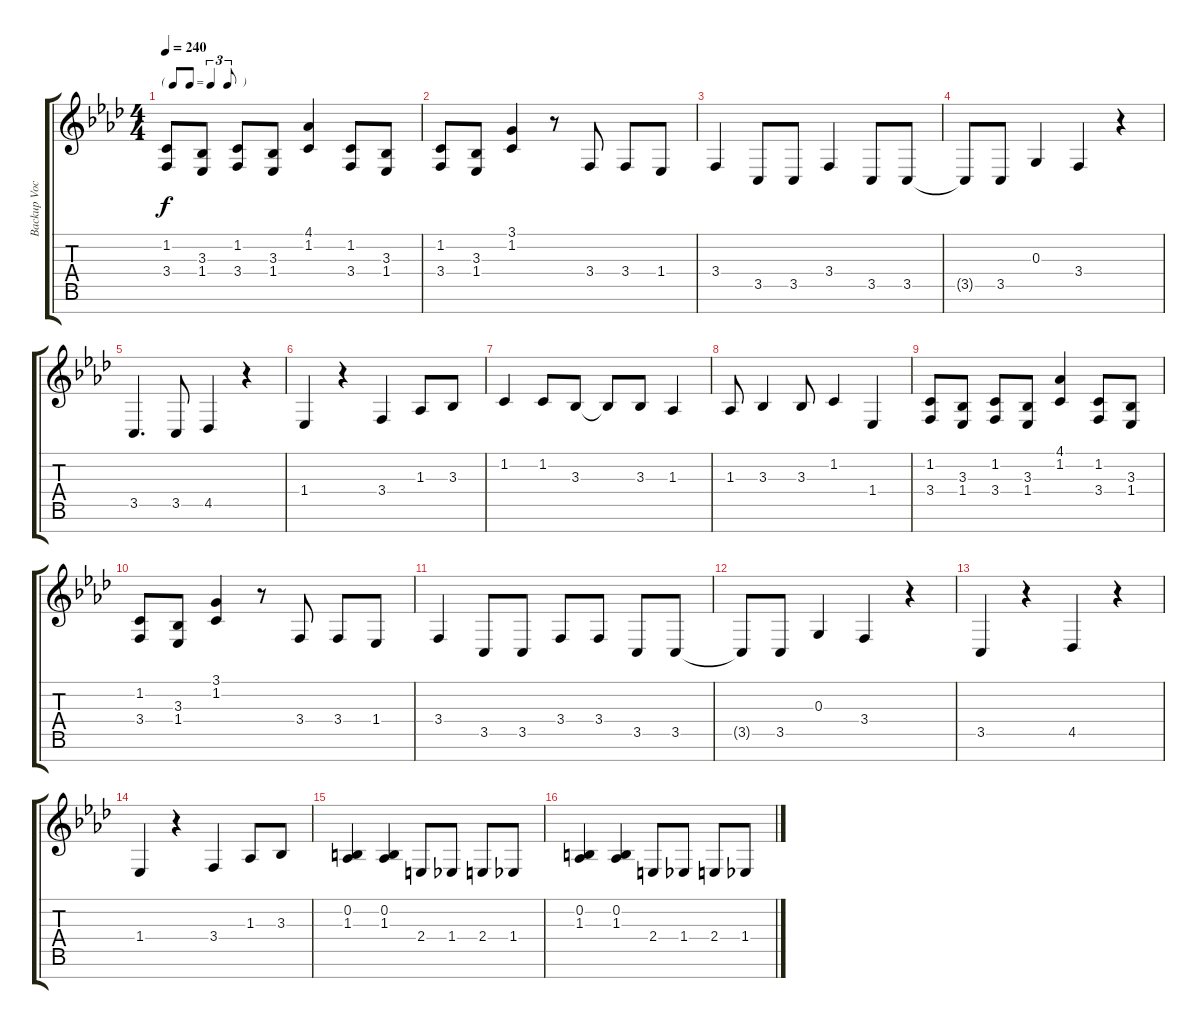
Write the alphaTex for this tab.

\track ("Backup Vocals" "Backup Voc") {instrument altosax}
\staff {score tabs}
\tuning (E4 B3 G3 D3 A2 E2 B1) {hide}
\ts (4 4)
\tf triplet8th
\tempo 240
\clef g2
\ks ab
(1.2 3.4).8{dy f} (3.3 1.4).8 (1.2 3.4).8 (3.3 1.4).8 (4.1 1.2).4 (1.2 3.4).8 (3.3 1.4).8 |
(1.2 3.4).8 (3.3 1.4).8 (3.1 1.2).4 r.8 3.4.8 3.4.8 1.4.8 |
3.4.4 3.5.8 3.5.8 3.4.4 3.5.8 3.5.8 |
3.5{t}.8 3.5.8 0.3.4 3.4.4 r.4 |
3.5.4{d} 3.5.8 4.5.4 r.4 |
1.4.4 r.4 3.4.4 1.3.8 3.3.8 |
1.2.4 1.2.8 3.3.8 3.3{t}.8 3.3.8 1.3.4 |
1.3.8 3.3.4 3.3.8 1.2.4 1.4.4 |
(1.2 3.4).8 (3.3 1.4).8 (1.2 3.4).8 (3.3 1.4).8 (4.1 1.2).4 (1.2 3.4).8 (3.3 1.4).8 |
(1.2 3.4).8 (3.3 1.4).8 (3.1 1.2).4 r.8 3.4.8 3.4.8 1.4.8 |
3.4.4 3.5.8 3.5.8 3.4.8 3.4.8 3.5.8 3.5.8 |
3.5{t}.8 3.5.8 0.3.4 3.4.4 r.4 |
3.5.4 r.4 4.5.4 r.4 |
1.4.4 r.4 3.4.4 1.3.8 3.3.8 |
(0.2 1.3).4 (0.2 1.3).4 2.4.8 1.4.8 2.4.8 1.4.8 |
(0.2 1.3).4 (0.2 1.3).4 2.4.8 1.4.8 2.4.8 1.4.8
